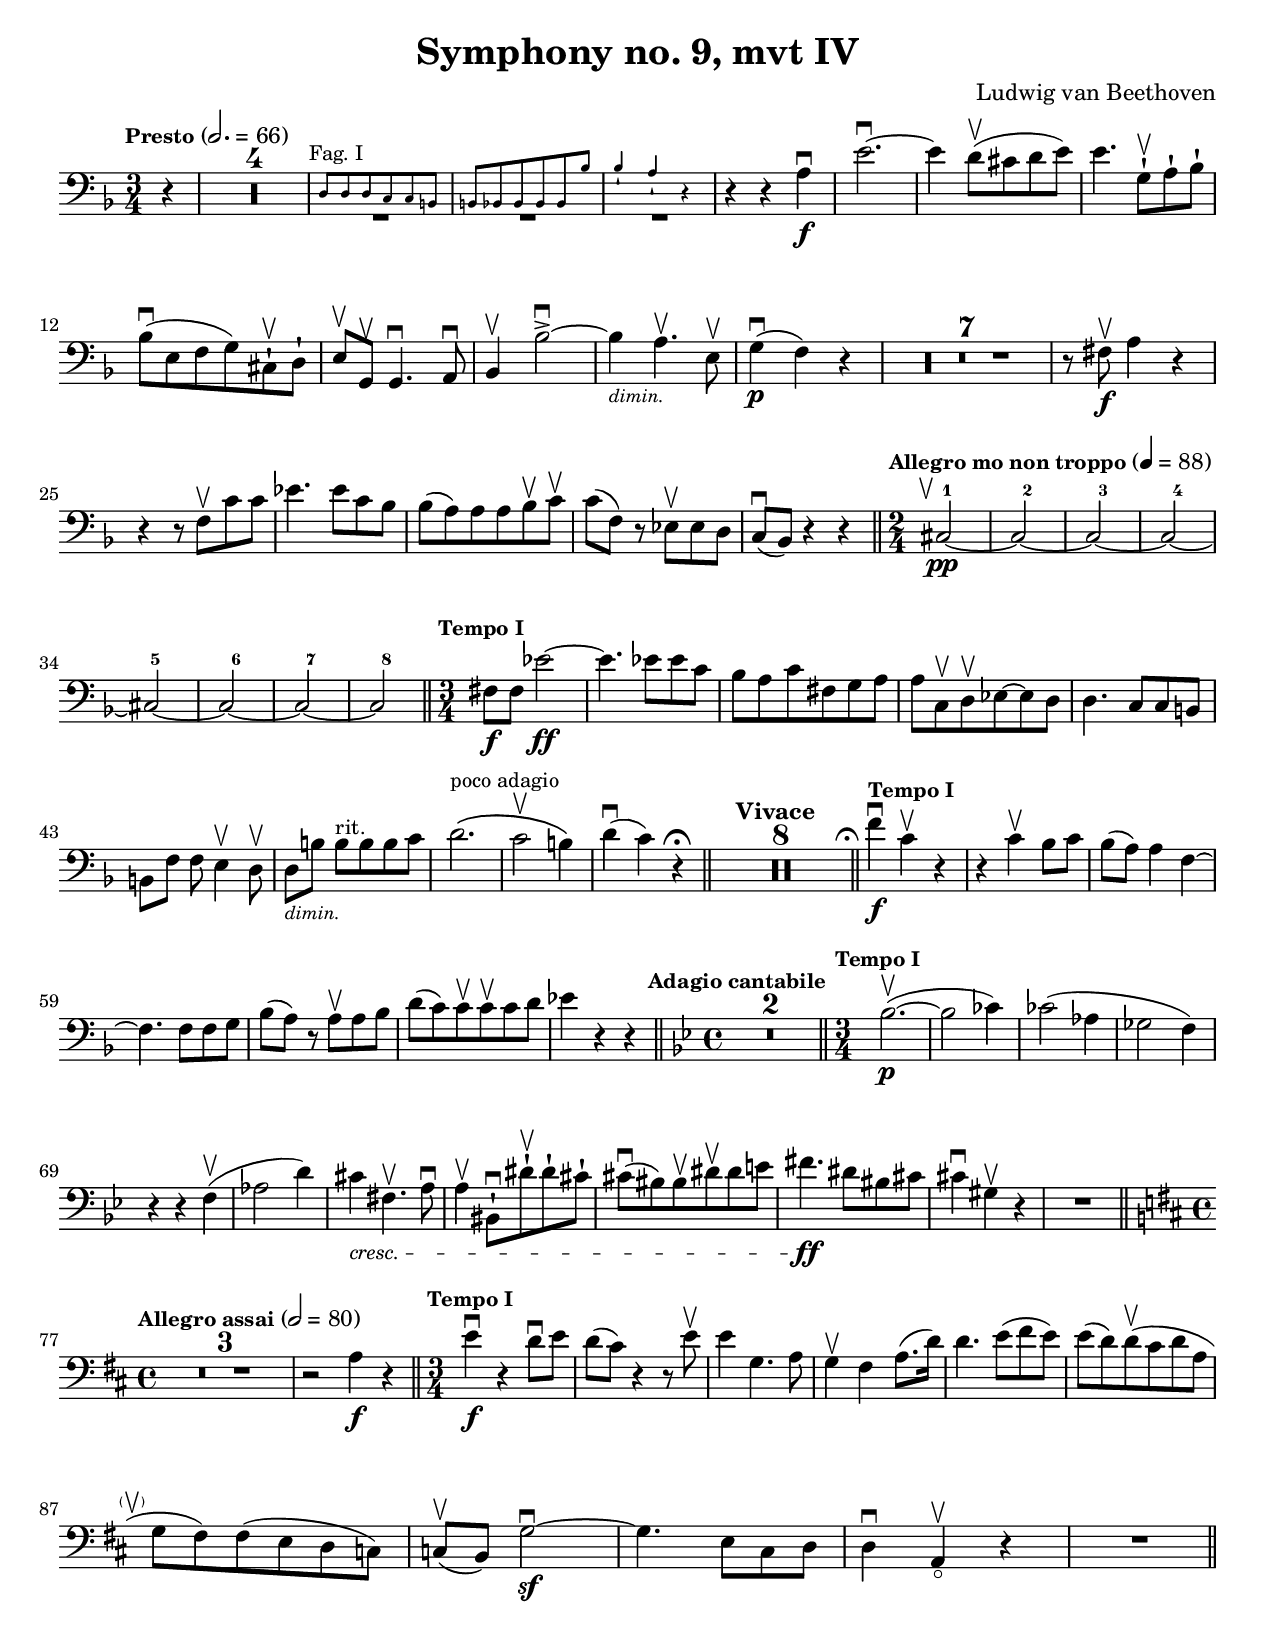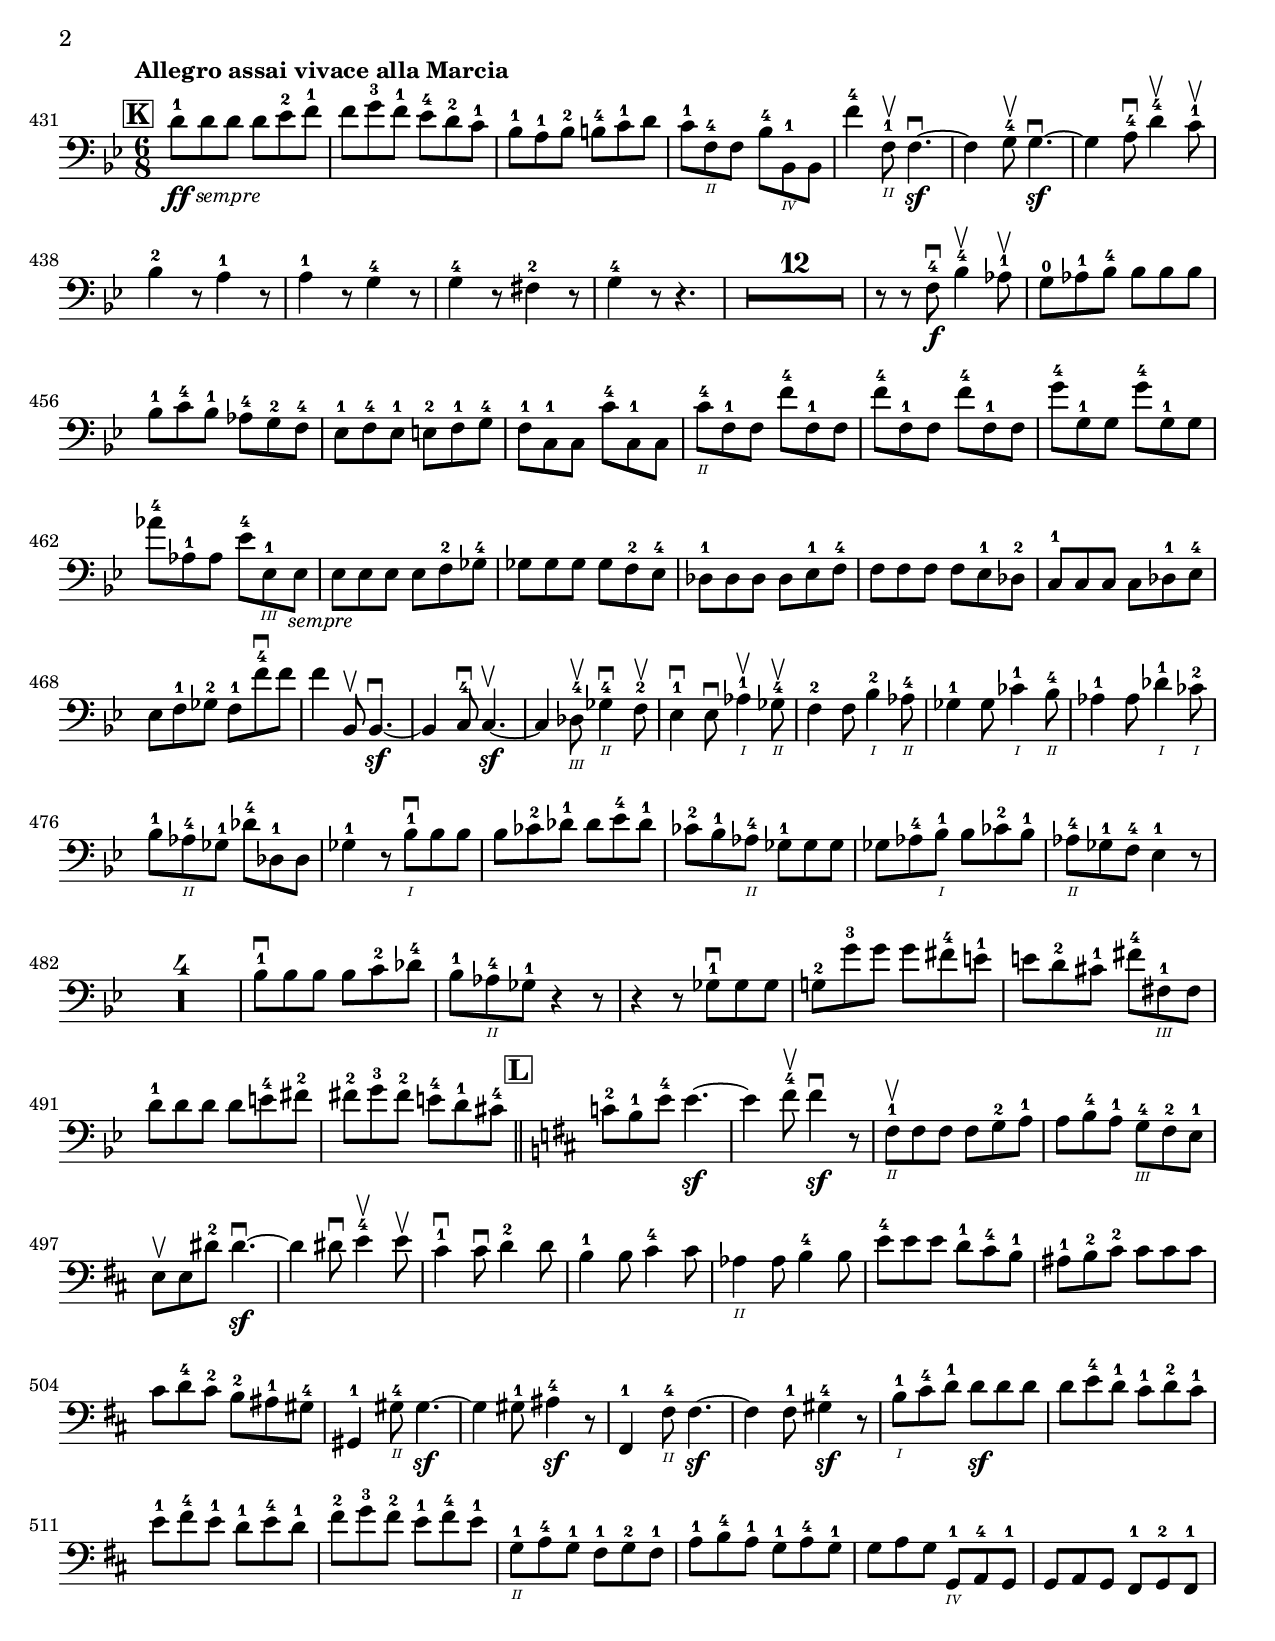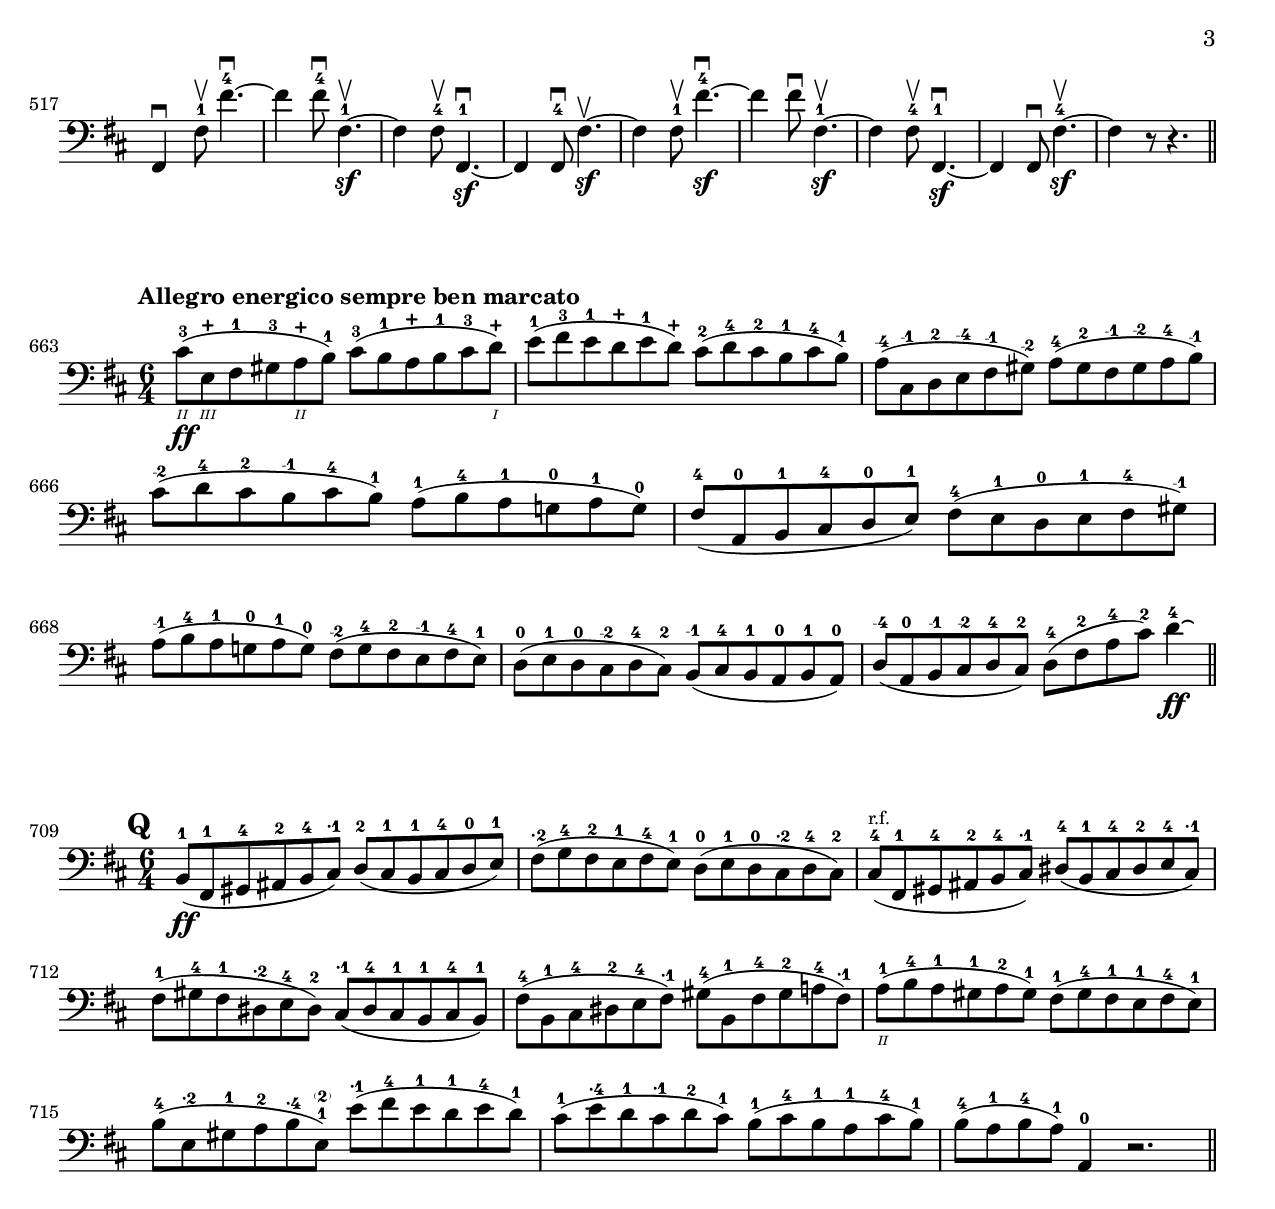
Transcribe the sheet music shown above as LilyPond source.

\version "2.24.3"

plus = \finger \markup \fontsize #6 "+"
% mi = \finger \markup { \fontsize #-4 "•" 1 }
mi = \finger "-1"
mii = \finger "-2"
miv = \finger "-4"
mdi = \finger "·1"
mdii = \finger "·2"
mdiv = \finger "·4"

\header {
  title = "Symphony no. 9, mvt IV"
  composer = "Ludwig van Beethoven"
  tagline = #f
}

\paper {
  #(set-paper-size "letter")
}

recit = \relative {
  \time 3/4
  \key d \minor
  \clef bass
  \tempo \markup { \small Presto } 2. = 66
  \romanStringNumbers
  \set stringNumberOrientations = #'(down)
  \set Score.rehearsalMarkFormatter = #format-mark-box-alphabet
  \partial 4 r4
  | \compressMMRests R2.*4

  |<<
    { \repeat unfold 3 { \tweak Y-offset -3 R2. } }
    \new CueVoice {
      \textMark \markup { \small "Fag. I" }
      | d8 8 8 c c b
      | \stemUp b8 bes 8 8 8 8 bes'8
      | bes4-! a-! r4 \stemNeutral
    }
  >>
  | r4 r4 a4\f\downbow
  | e'2.~\downbow
  | e4 d8\upbow (cis d e)
  | e4. g,8-!\upbow a-! bes-! \break

  | bes8\downbow (e, f g) cis,-!\upbow d-!
  | e8\upbow g,\upbow g4.\downbow a8\downbow
  | bes4\upbow bes'2~\accent\downbow
  | bes4_\markup { \tiny \italic "dimin." } a4.\upbow e8\upbow
  | g4\p\downbow (f) r
  | \compressMMRests { R2.*7 }
  | r8 fis\f\upbow a4 r \break

  | r4 r8 f8\upbow c'8 8
  | ees4. 8 c bes
  | bes8 (a) 8 8 bes\upbow c\upbow
  | c8 (f,) r ees\upbow 8 d
  | c8\downbow (bes) r4 r
  \bar "||" \time 2/4 \tempo \markup { \small "Allegro mo non troppo" } 4 = 88 \startMeasureCount cis2~\pp\tweak X-offset -1 \upbow
  | \repeat unfold 3 { cis2~ } \break
  | \repeat unfold 3 { cis2~ }
  | cis2 \stopMeasureCount
  \bar "||" \time 3/4 \tempo \markup { \small "Tempo I" } fis8\f 8 ees'2~\ff
  | ees4. 8 8 c
  | bes8 a c fis, g a
  | a8 c,\upbow d\upbow ees8~8 d
  | d4. c8 c b \break

  | b8 [f'8] f e4\upbow d8\upbow
  | d8_\markup { \tiny \italic "dimin." } [b'8] 8^\markup { \small "rit."} [8 8 c]
  | d2.^\markup { \small "poco adagio" } \(
  | c2\upbow b4\)
  | d4\downbow (c) r4\fermata
  \bar "||" \tempo "Vivace" \compressMMRests { R2.*8 }
  \bar "||" \tweak X-offset -0.4 \textMark \markup { \smaller \smaller \musicglyph #"scripts.ufermata" } \tempo \markup { \small "Tempo I" } f4\f\downbow c\upbow r
  | r4 c\upbow bes8 c
  | bes8 (a) a4 f4~\break

  | f4. f8 8 g
  | bes8 (a) r a\upbow a bes
  | d8 (c) c8\upbow 8\upbow 8 d
  | ees4 r r
  \bar "||" \time 4/4 \key g \minor \tweak X-offset -0.7 \textMark \markup { \small \bold "Adagio cantabile" } \compressMMRests {R1*2}
  \bar "||" \time 3/4 \tempo \markup { \small "Tempo I" } bes2.~\p\upbow (
  | bes2 ces4)
  | ces2 (aes4
  | ges2 f4) \break

  | r4 r f\upbow (
  | aes2 d4)
  | cis4 \tweak font-size -1 \cresc fis,4.\upbow a8\downbow
  | a4\upbow bis,8-!\downbow dis'8-!\upbow dis-! cis-!
  | cis8\downbow (bis) bis\upbow dis\upbow dis e
  | fis4.\ff dis8 bis cis
  | cis4\downbow gis\upbow r
  | R2. \break

  \bar "||" \key d \major \time 4/4 \tempo \markup { \small "Allegro assai" } 2=80 \compressMMRests R1*3
  | r2 a4\f r4
  \bar "||" \time 3/4 \tempo \markup { \small "Tempo I" } e'4\f\downbow r4 d8\downbow e
  | d8 (cis) r4 r8 e8\upbow
  | e4 g,4. a8
  | g4\upbow fis a8. (d16)
  | d4. e8 (fis e)
  | e8 (d) d\upbow (cis d a \break

  | g8\tweak X-offset -2 \parenthesize\upbow fis) fis (e d c)
  | c8\upbow (b) g'2~\sf\downbow
  | g4. e8 cis d
  | d4\downbow a\upbow_\flageolet r4
  | R2.
  \bar "||" \pageBreak
}

letterK = \relative {
  \time 6/8
  \key g \minor
  \clef bass
  \tempo "Allegro assai vivace alla Marcia"
  \romanStringNumbers
  \set stringNumberOrientations = #'(down)
  \set Score.currentBarNumber = 431
  \set Score.rehearsalMarkFormatter = #format-mark-box-alphabet
  \mark 11
  d'8\ff-1 \tweak direction #DOWN \textMark \markup { \small \italic "sempre" } 8 8 8 ees-2 f-1
  | f8 g-3 f-1 ees-4 d-2 c-1
  | bes8-1 a-1 bes-2 b-4 c-1 d
  | c8-1 f,\2-4 8 bes-4 bes,\4-1 8
  | f''4-4 f,8\2-1\upbow f4.~\sf\downbow
  | f4 g8-4\upbow g4.~\sf\downbow
  | g4 a8-4\downbow d4-4\upbow c8-1\upbow \break

  | bes4-2 r8 a4-1 r8
  | a4-1 r8 g4-4 r8
  | g4-4 r8 fis4-2 r8
  | g4-4 r8 r4.
  | \compressMMRests R2.*12
  | r8 r f\f-4\downbow bes4-4\upbow aes8-1\upbow
  | g8-0 aes-1 bes-4 8 8 8 \break

  | bes8-1 c-4 bes-1 aes-4 g-2 f-4
  | ees8-1 f-4 ees-1 e-2 f-1 g-4
  | f8-1 c-1 8 c'-4 c,-1 8
  | c'8\2-4 f,-1 8 f'-4 f,-1 8
  | \repeat unfold 2 { f'-4 f,-1 8 }
  | g'8-4 g,-1 8 g'8-4 g,-1 8 \break

  | aes'8-4 aes,-1 8 ees'-4 ees,\3-1 \tweak direction #DOWN \textMark \markup { \small \italic "sempre" } 8
  | ees8 8 8 8 f-2 ges-4
  | ges8 8 8 8 f-2 ees-4
  | des8-1 8 8 8 ees-1 f-4
  | f8 8 8 8 ees-1 des-2
  | c8-1 8 8 8 des-1 ees-4 \break

  | ees8 f-1 ges-2 f-1 f'-4\downbow 8
  | f4 bes,,8\upbow bes4.~\sf\downbow
  | bes4 c8-4\downbow c4.~\sf\upbow
  | c4 des8\3-4\upbow ges4\2-4\downbow f8-2\upbow
  | ees4-1\downbow 8\downbow aes4\1-1\upbow ges8\2-4\upbow
  | f4-2 8 bes4\1-2 aes8\2-4
  | ges4-1 8 ces4\1-1 bes8\2-4
  | aes4-1 8 des4\1-1 ces8\1-2 \break

  | bes8-1 aes\2-4 ges-1 des'-4 des,-1 8
  | ges4-1 r8 bes8\1-1\downbow 8 8
  | bes8 ces-2 des-1 8 ees-4 des-1
  | ces8-2 bes-1 aes\2-4 ges-1 8 8
  | ges8 aes-4 bes\1-1 8 ces-2 bes-1
  | aes8\2-4 ges-1 f-4 ees4-1 r8 \break

  | \compressMMRests R2.*4
  | bes'8-1\downbow 8 8 8 c-2 des-4
  | bes8-1 aes\2-4 ges-1 r4 r8
  | r4 r8 ges8-1\downbow 8 8
  | g!8-2 g'-3 8 8 fis-4 e-1
  | e8 d-2 cis-1 fis-4 fis,\3-1 8 \break

  | d'8-1 8 8 8 e-4 fis-2
  | fis8-2 g-3 fis-2 e-4 d-1 cis-4
  \bar "||" \mark \default \key d \major c8-2 b-1 e-4 4.~\sf
  | e4 fis8-4\upbow fis4\sf\downbow r8
  | fis,8\2-1\upbow 8 8 8 g-2 a-1
  | a8 b-4 a-1 g\3-4 fis-2 e-1 \break

  | e8\upbow 8 dis'-2 4.~\sf\downbow
  | dis4 8\downbow e4-4\upbow 8\upbow
  | cis4-1\downbow 8\downbow d4-2 8
  | b4-1 8 cis4-4 8
  | aes4\2 8 b4-4 8
  | e8-4 8 8 d-1 cis-4 b-1
  | ais8-1 b-2 cis-2 8 8 8 \break

  | cis8 d-4 cis-2 b-2 ais-1 gis-4
  | gis,4-1 gis'8\2-4 4.~\sf
  | gis4 8-1 ais4-4\sf r8
  | fis,4-1 fis'8\2-4 4.~\sf
  | fis4 8-1 gis4\sf-4 r8
  | b8\1-1 cis-4 d-1 8\sf 8 8
  | d8 e-4 d-1 cis-1 d-2 cis-1 \break

  | e8-1 fis-4 e-1 d-1 e-4 d-1
  | fis8-2 g-3 fis-2 e-1 fis-4 e-1
  | g,8\2-1 a-4 g-1 fis-1 g-2 fis-1
  | a8-1 b-4 a-1 g-1 a-4 g-1
  | g8 a g g,\4-1 a-4 g-1
  | g8 a g fis-1 g-2 fis-1 \break

  | fis4\downbow fis'8-1\upbow fis'4.~-4\downbow
  | fis4 8-4\downbow fis,4.~\sf-1\upbow
  | fis4 8-4\upbow fis,4.~\sf-1\downbow
  | fis4 fis8-4\downbow fis'4.~\sf\upbow
  | fis4 8-1\upbow fis'4.~\sf-4\downbow
  | fis4 8\downbow fis,4.~\sf-1\upbow
  | fis4 8-4\upbow fis,4.~\sf-1\downbow
  | fis4 8\downbow fis'4.~\sf-4\upbow
  | fis4 r8 r4.
  \bar "||"

}

excerptI = \relative {
  \time 6/4
  \key d \major
  \clef bass
  \tempo "Allegro energico sempre ben marcato"
  \romanStringNumbers
  \set stringNumberOrientations = #'(down)
  \override Fingering.avoid-slur = #'outside
  \set Score.currentBarNumber = 663
  cis'8-3\2\ff (e,-\plus\3 fis-1 gis-3 a-\plus\2 b-1) cis-3 (b-1 a-\plus b-1 cis-3 d-\plus\1)
  | e8-1 (fis-3 e-1 d-\plus e-1 d-\plus) cis-2 (d-4 cis-2 b-1 cis-4 b-1)
  | a8-\miv (cis,-\mi d-2 e-\miv fis-\mi gis-\mii) a-4 (gis-2 fis-\mi gis-\mii a-4 b-\mi) \break
  | cis8-\mii (d-4 cis-2 b-\mi cis-4 b-1) a-1 (b-4 a-1 g!-0 a-1 g-0)
  | fis8-4 (a,-0 b-1 cis-4 d-0 e-1) fis-4 (e-1 d-0 e-1 fis-4 gis-\mi) \break
  | a8-\mi (b-4 a-1 g!-0 a-1 g-0) fis-\mii (g-4 fis-2 e-\mi fis-4 e-1)
  | d8-0 (e-1 d-0 cis-\mii d-4 cis-2) b-\mi (cis-4 b-1 a-0 b-1 a-0)
  | d-\miv (a-0 b-\mi cis-\mii d-4 cis-2) d-4 (fis-2 a-4 cis-2) d4-4\ff \laissezVibrer
  \bar "||"
}

excerptIIalt = \relative {
  \time 6/4
  \key d \major
  \clef bass
  \romanStringNumbers
  \set stringNumberOrientations = #'(down)
  \override Fingering.avoid-slur = #'outside
  \set Score.currentBarNumber = 709
  \mark 16
  b,8\ff (fis gis ais b cis) d (cis b cis d e)
  | fis8 (g fis e fis e) d (e d cis d cis)
  | cis8 (fis, gis ais b cis) dis (b cis dis e cis) \break
  | fis8 (gis fis dis e dis) cis (dis cis b cis b)
  | fis'8 (b,\3 cis dis-2 e-4 fis-1) gis-3 (b,-\plus\4 fis'-1 gis-3 a!-\plus\flageolet fis-1)
  | a8-\plus\flageolet (b-1 a-\plus\flageolet gis-2\4 a-3 gis-2) fis-1 (gis-3 fis-1 e-\plus\flageolet fis-1 e-\plus\flageolet)
  | b'8-1\3 (e,-\plus\flageolet\4 gis-3 a-\plus\flageolet\3 b-1 e,-\plus\flageolet\4) e'-1\2 (fis-3 e-1 d-\plus\flageolet e-1 d-\plus\flageolet)
  | cis8-\plus (e-3 d-1 cis-\plus d-1 cis-\plus) b-1 (cis-3 b-1 a-\plus cis-3 b-1)
  | b8-1 (a-\plus b-1 a-\plus) a,4-0 r2.
  \bar "||"
}

excerptII = \relative {
  \time 6/4
  \key d \major
  \clef bass
  \romanStringNumbers
  \set stringNumberOrientations = #'(down)
  \override Fingering.avoid-slur = #'outside
  \set Score.currentBarNumber = 709
  \mark 16
  b,8\ff-1 (fis-1 gis-4 ais-2 b-4 cis-\mdi) d-2 (cis-1 b-1 cis-4 d-0 e-1)
  | fis8-\mdii (g-4 fis-2 e-1 fis-4 e-1) d-0 (e-1 d-0 cis-\mdii d-4 cis-2)
  | cis8-4^\markup { \tiny "r.f." } (fis,-1 gis-4 ais-2 b-4 cis-\mdi) dis-4 (b-1 cis-4 dis-2 e-4 cis-\mdi) \break
  | fis8-1 (gis-4 fis-1 dis-\mdii e-4 dis-2) cis-\mdi (dis-4 cis-1 b-1 cis-4 b-1)
  | fis'8-4 (b,-1 cis-4 dis-2 e-4 fis-\mdi) gis-4 (b,-1 fis'-4 gis-2 a!-4 fis-\mdi)
  | a8\2-1 (b-4 a-1 gis-1 a-2 gis-1) fis-1 (gis-4 fis-1 e-1 fis-4 e-1)
  | b'8-4 (e,-\mdii gis-1 a-2 b-\mdiv e,-1\parenthesize -2) e'-\mdi (fis-4 e-1 d-1 e-4 d-1)
  | cis8-1 (e-\mdiv d-1 cis-\mdi d-2 cis-1) b-1 (cis-4 b-1 a-1 cis-4 b-1)
  | b8-4 (a-1 b-4 a-1) a,4-0 r2.
  \bar "||"
}

\book {
  \score {
    \layout {
      \context {
        \Staff
        \override MeasureCounter.font-size = -5
        \consists Measure_counter_engraver
      }
      indent = 0.0
    }
    \recit
  }

  \markup {
    "
    "
  }

  \score {
    \layout {
      indent = 0.0
    }
    \letterK
  }

  \markup {
    "
    "
  }

  \score {
    \layout {
      indent = 0.0
    }
    \excerptI
  }

  \markup {
    "
    "
  }

  \score {
    \layout {
      indent = 0.0
    }
    \excerptII
  }

}
